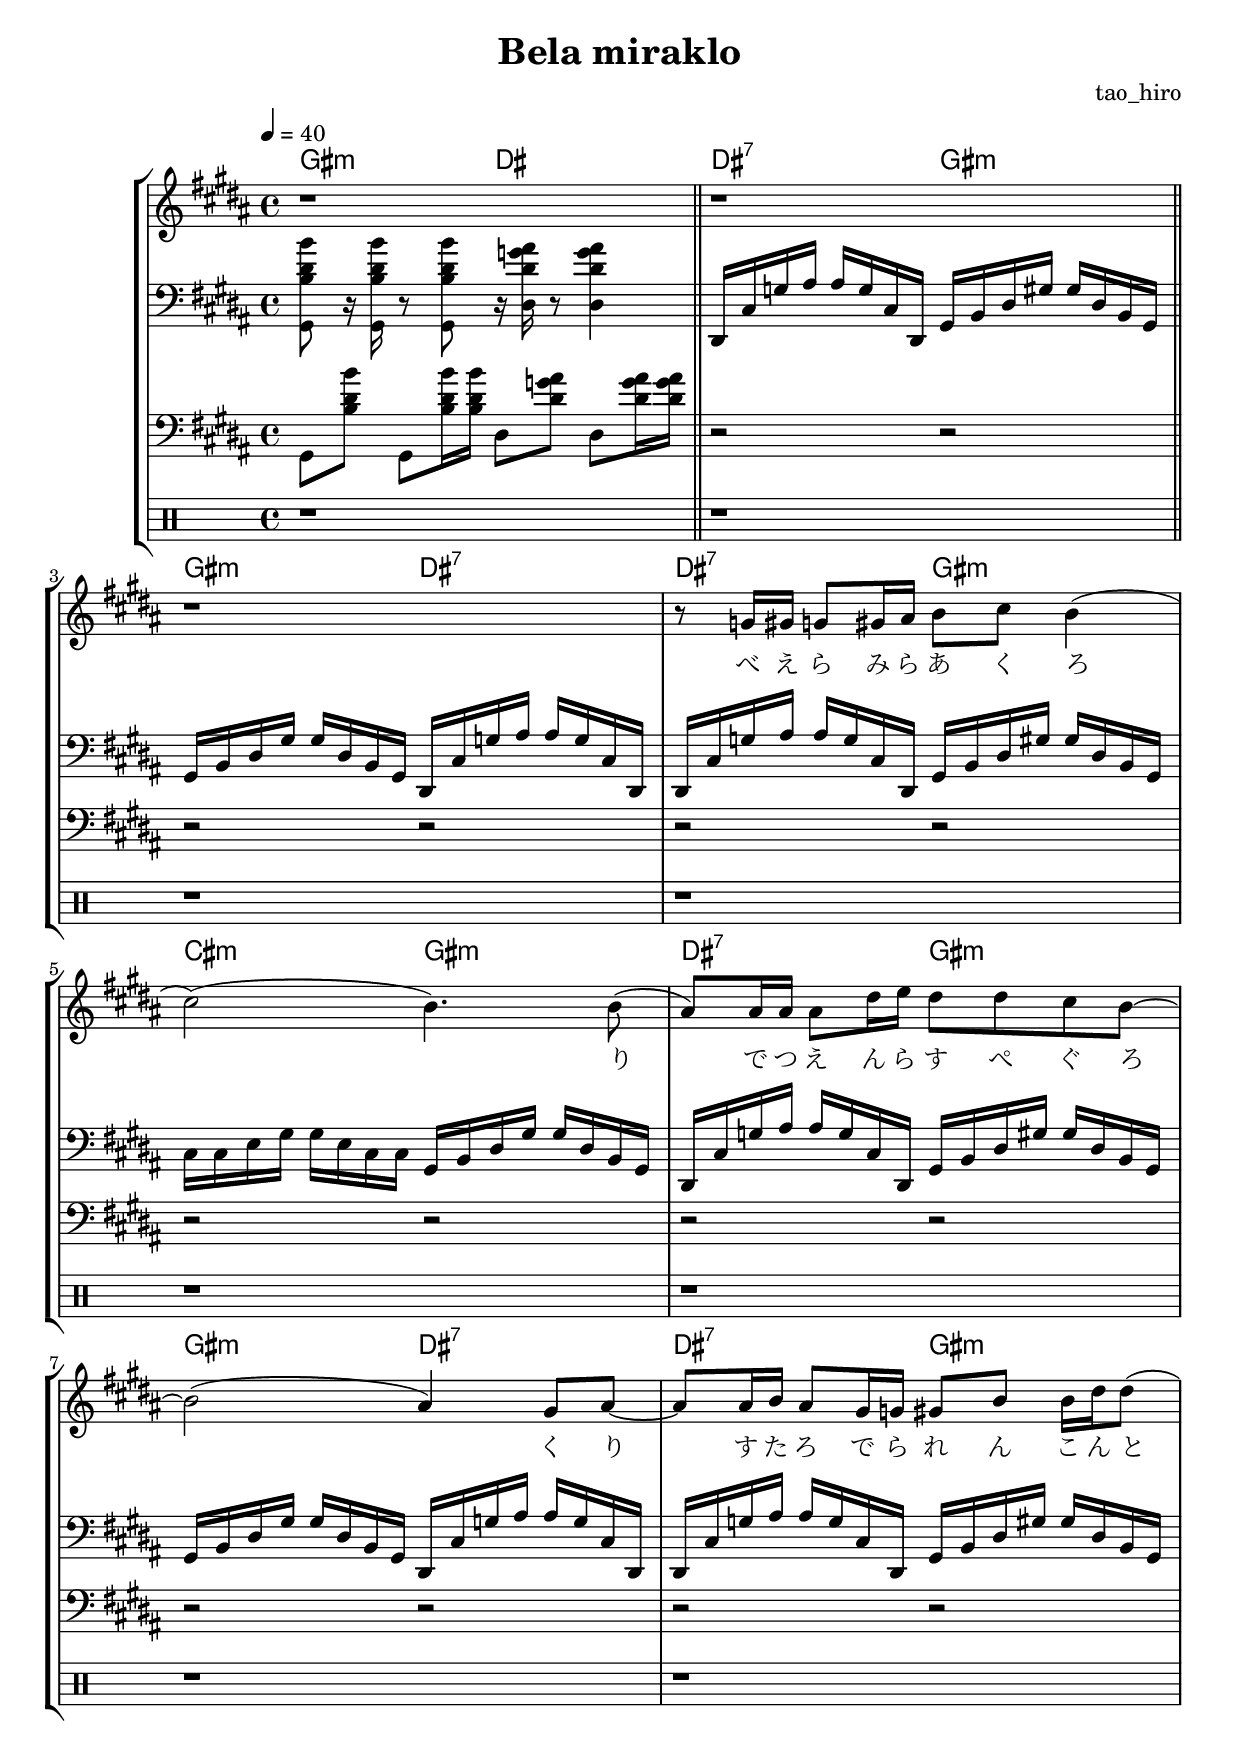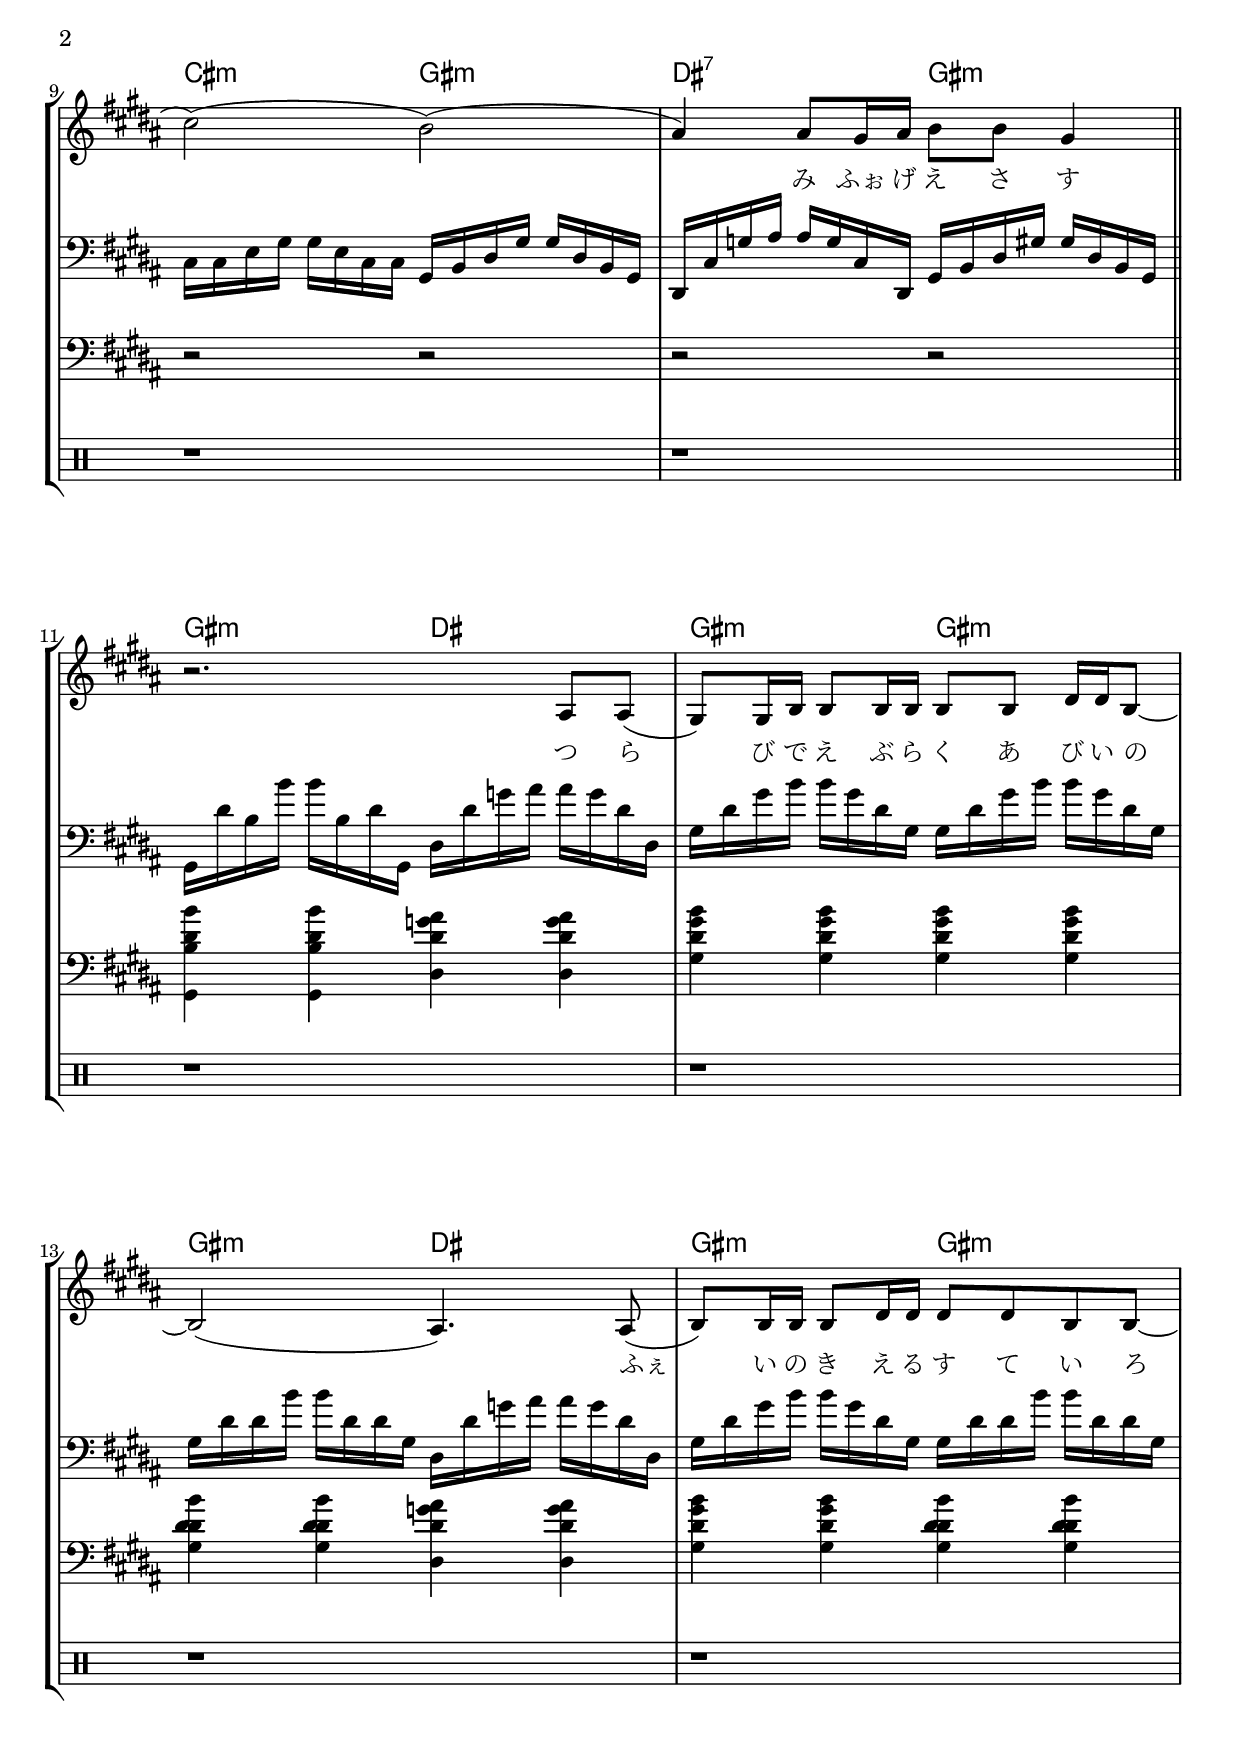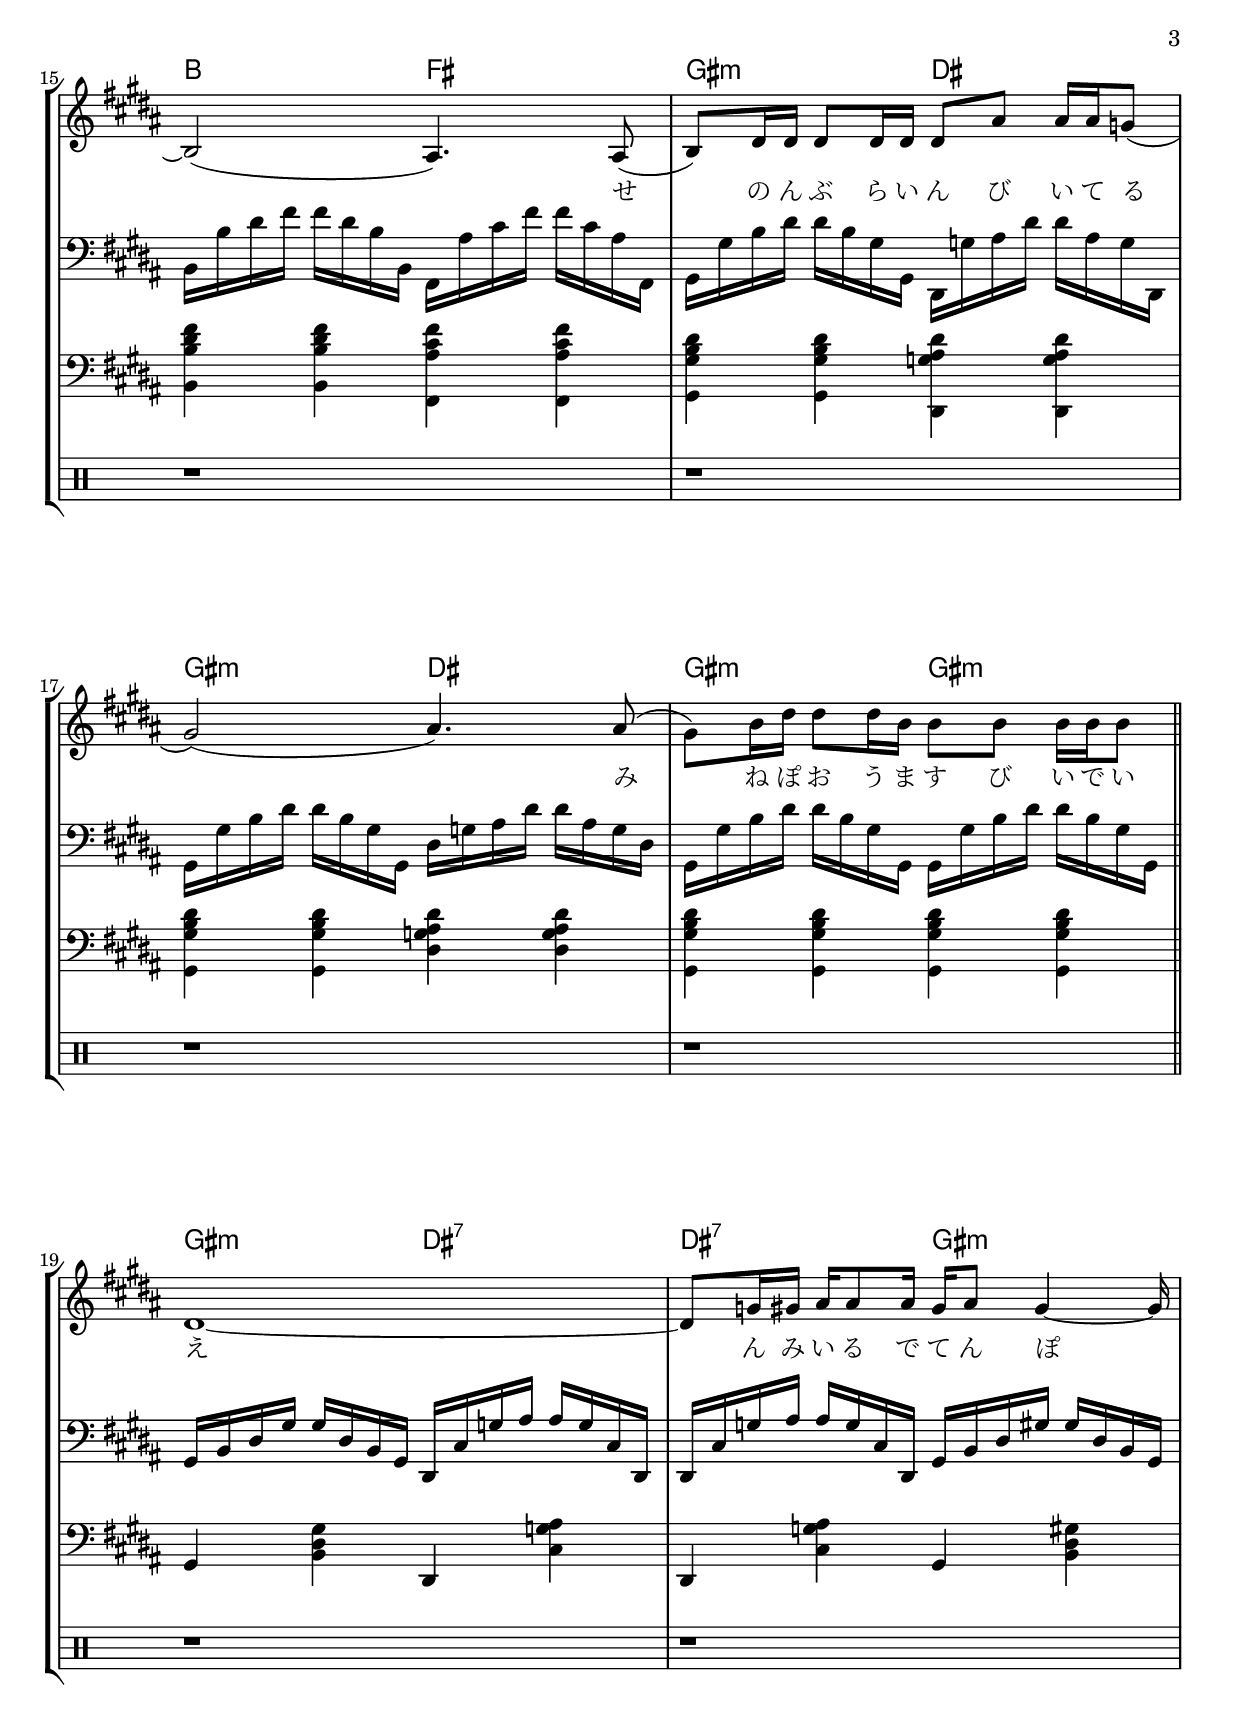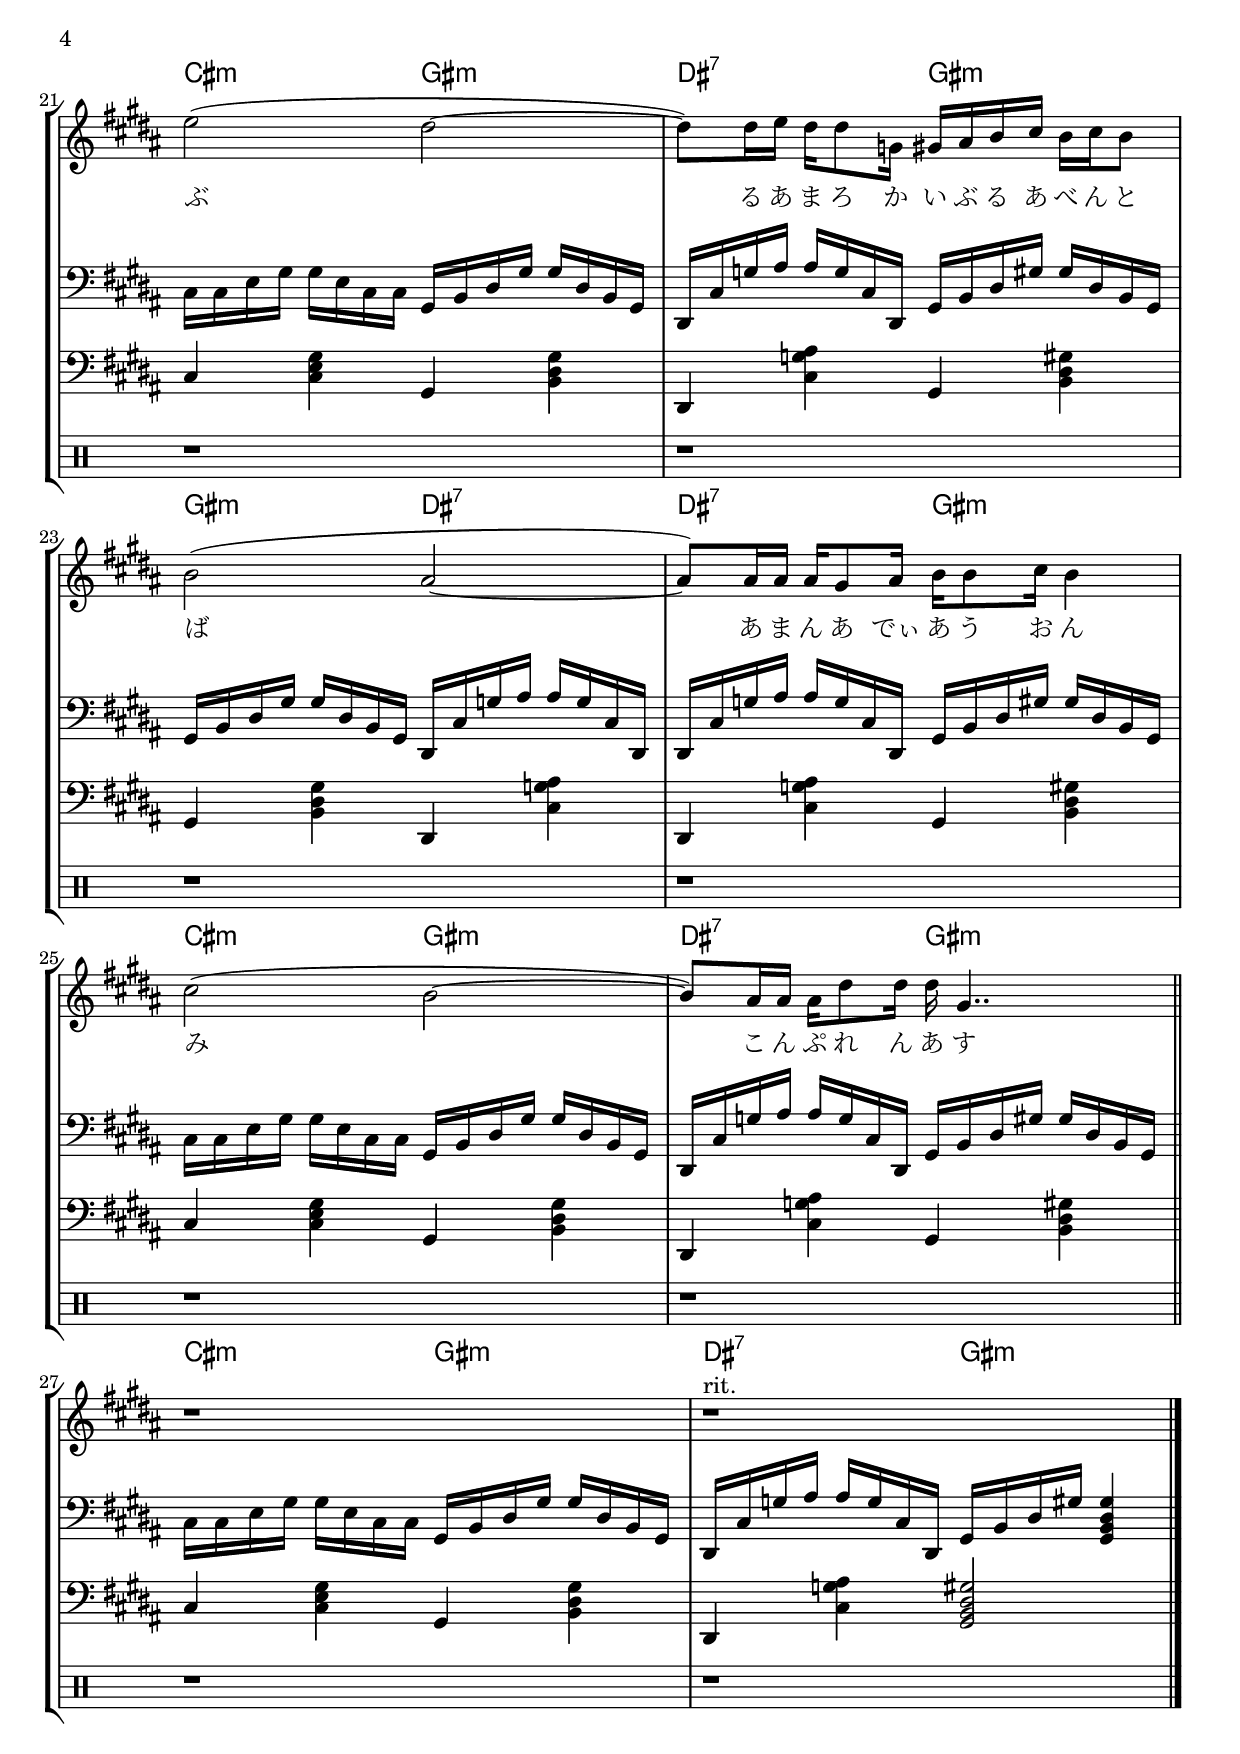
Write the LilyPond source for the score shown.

\version "2.12.1"

\header {
	title = \markup {"Bela miraklo"}
	composer = \markup \center-column {tao_hiro}
}

harmony = \chordmode {
	gis2:m dis 

	dis:7 gis:m 

	gis:m dis:7 dis:7 gis:m cis:m gis:m dis:7 gis:m gis:m dis:7 dis:7 gis:m cis:m gis:m dis:7 gis:m 

	gis:m dis gis:m gis:m gis:m dis gis:m gis:m b fis gis:m dis gis:m dis gis:m gis:m 

	gis:m dis:7 dis:7 gis:m cis:m gis:m dis:7 gis:m gis:m dis:7 dis:7 gis:m cis:m gis:m dis:7 gis:m 

	cis:m gis:m dis:7 gis:m 
}

melody = {
	\key b \major
	\tempo 4 = 40
	r1   
	r1   
	\set Staff.midiInstrument = #"fss0.42"
	r1
r8 g'16  gis'16  g'8  gis'16  ais'16  b'8  cis''8  b'4 
	(cis''2)  (b'4.)  b'8 
	(ais'8)  ais'16  ais'16  ais'8  dis''16  e''16  dis''8  dis''8  cis''8  b'8~ 
	b'2  (ais'4)  gis'8  ais'8~ 
	ais'8  ais'16  b'16  ais'8  gis'16  g'16  gis'8  b'8  b'16  dis''16  dis''8 
	(cis''2)  (b'2) 
	(ais'4)  ais'8  gis'16  ais'16  b'8  b'8  gis'4
	\set Staff.midiInstrument = #"fss0.42"
	r2. ais8  ais8 
	(gis8)  gis16  b16  b8  b16  b16  b8  b8  dis'16  dis'16  b8~ 
	b2  (ais4.)  ais8 
	(b8)  b16  b16  b8  dis'16  dis'16  dis'8  dis'8  b8  b8~ 
	b2  (ais4.)  ais8 
	(b8)  dis'16  dis'16  dis'8  dis'16  dis'16  dis'8  ais'8  ais'16  ais'16  g'8 
	(gis'2)  (ais'4.)  ais'8 
	(gis'8)  b'16  dis''16  dis''8  dis''16  b'16  b'8  b'8  b'16  b'16  b'8
	\set Staff.midiInstrument = #"fss0.42"
	 dis'1~ 
	dis'8  g'16  gis'16  ais'16  ais'8  ais'16  gis'16  ais'8  gis'4~gis'16 
	e''2  (dis''2~ 
	dis''8)  dis''16  e''16  dis''16  dis''8  g'16  gis'16  ais'16  b'16  cis''16  b'16  cis''16  b'8 
	b'2  (ais'2~ 
	ais'8)  ais'16  ais'16  ais'16  gis'8  ais'16  b'16  b'8  cis''16  b'4 
	cis''2  (b'2~ 
	b'8)  ais'16  ais'16  ais'16  dis''8  dis''16  dis''16  gis'4..
	r1 | r1^"rit." \bar "|."
}

words = \lyricmode {
	
	
	べ  え  ら  み  ら  あ  く  ろ  り  で  つ  え  ん  ら  す  ぺ  ぐ  ろ  く  り  す  た  ろ  で  ら  れ  ん  こ  ん  と  み  ふぉ  げ  え  さ  す  
	つ  ら  び  で  え  ぶ  ら  く  あ  び  い  の  ふぇ  い  の  き  え  る  す  て  い  ろ  せ  の  ん  ぶ  ら  い  ん  び  い  て  る  み  ね  ぽ  お  う  ま  す  び  い  で  い  
	え  ん  み  い  る  で  て  ん  ぽ  ぶ  る  あ  ま  ろ  か  い  ぶ  る  あ  べ  ん  と  ば  あ  ま  ん  あ  でぃ  あ  う  お  ん  み  こ  ん  ぷ  れ  ん  あ  す  
	
}

tempochange = {
	\tempo 4 = 40
	r1 \bar "||"
	\tempo 4 = 40
	r1 \bar "||"
	\tempo 4 = 40
	r1 | r1 | r1 | r1 | r1 | r1 | r1 | r1 \bar "||"
	\tempo 4 = 40
	r1 | r1 | r1 | r1 | r1 | r1 | r1 | r1 \bar "||"
	\tempo 4 = 40
	r1 | r1 | r1 | r1 | r1 | r1 | r1 | r1 \bar "||"
	\tempo 4 = 40
	r1 | \tempo 4 = 30 r2 \tempo 4 = 26 r2 \bar "|."
}

mainacc = {
	\clef bass
	\set Staff.midiInstrument = #"Violin"
	\key b \major
	\tempo 4 = 40
	<gis, dis' b b'>8 r16 <gis, dis' b b'>16 r8     <gis, dis' b b'>8
	r16 <dis dis' g' ais'>16 r8     <dis dis' g' ais'>4
	\bar "||"

	\set Staff.midiInstrument = #"Violin"
	dis,16 cis g ais ais g cis dis,
	gis,16 b, dis gis gis dis b, gis,
	\bar "||"

	\set Staff.midiInstrument = #"Violin"
	gis,16 b, dis gis gis dis b, gis,
	dis,16 cis g ais ais g cis dis,
	dis,16 cis g ais ais g cis dis,
	gis,16 b, dis gis gis dis b, gis,
	cis16 cis e gis gis e cis cis
	gis,16 b, dis gis gis dis b, gis,
	dis,16 cis g ais ais g cis dis,
	gis,16 b, dis gis gis dis b, gis,
	gis,16 b, dis gis gis dis b, gis,
	dis,16 cis g ais ais g cis dis,
	dis,16 cis g ais ais g cis dis,
	gis,16 b, dis gis gis dis b, gis,
	cis16 cis e gis gis e cis cis
	gis,16 b, dis gis gis dis b, gis,
	dis,16 cis g ais ais g cis dis,
	gis,16 b, dis gis gis dis b, gis,
	\bar "||"

	\set Staff.midiInstrument = #"Violin"
	gis,16 dis' b b' b' b dis' gis,
	dis16 dis' g' ais' ais' g' dis' dis
	gis16 dis' gis' b' b' gis' dis' gis
	gis16 dis' gis' b' b' gis' dis' gis
	gis16 dis' dis' b' b' dis' dis' gis
	dis16 dis' g' ais' ais' g' dis' dis
	gis16 dis' gis' b' b' gis' dis' gis
	gis16 dis' dis' b' b' dis' dis' gis
	b,16 b dis' fis' fis' dis' b b,
	fis,16 ais cis' fis' fis' cis' ais fis,
	gis,16 gis b dis' dis' b gis gis,
	dis,16 g ais dis' dis' ais g dis,
	gis,16 gis b dis' dis' b gis gis,
	dis16 g ais dis' dis' ais g dis
	gis,16 gis b dis' dis' b gis gis,
	gis,16 gis b dis' dis' b gis gis,
	\bar "||"

	\set Staff.midiInstrument = #"Violin"
	gis,16 b, dis gis gis dis b, gis,
	dis,16 cis g ais ais g cis dis,
	dis,16 cis g ais ais g cis dis,
	gis,16 b, dis gis gis dis b, gis,
	cis16 cis e gis gis e cis cis
	gis,16 b, dis gis gis dis b, gis,
	dis,16 cis g ais ais g cis dis,
	gis,16 b, dis gis gis dis b, gis,
	gis,16 b, dis gis gis dis b, gis,
	dis,16 cis g ais ais g cis dis,
	dis,16 cis g ais ais g cis dis,
	gis,16 b, dis gis gis dis b, gis,
	cis16 cis e gis gis e cis cis
	gis,16 b, dis gis gis dis b, gis,
	dis,16 cis g ais ais g cis dis,
	gis,16 b, dis gis gis dis b, gis,
	\bar "||"

	\set Staff.midiInstrument = #"Violin"
	cis16 cis e gis gis e cis cis
	gis,16 b, dis gis gis dis b, gis,
	dis,16 cis g ais ais g cis dis,
	gis,16 b, dis gis <gis, b, dis gis>4
	\bar "|."
}

subacc = {
	\clef bass
	\set Staff.midiInstrument = #"Concertina"
	\key b \major
	\tempo 4 = 40
	gis,8 <dis' b b'> gis, <dis' b b'>16 <dis' b b'>
	dis8 <dis' g' ais'> dis <dis' g' ais'>16 <dis' g' ais'>
	\bar "||"

	\set Staff.midiInstrument = #"Concertina"
	r2
	r2
	\bar "||"

	\set Staff.midiInstrument = #"Acoustic grand"
	r2
	r2
	r2
	r2
	r2
	r2
	r2
	r2
	r2
	r2
	r2
	r2
	r2
	r2
	r2
	r2
	\bar "||"

	\set Staff.midiInstrument = #"Concertina"
	<gis, dis' b b'>4 <gis, dis' b b'>4
	<dis dis' g' ais'>4 <dis dis' g' ais'>4
	<gis dis' gis' b'>4 <gis dis' gis' b'>4
	<gis dis' gis' b'>4 <gis dis' gis' b'>4
	<gis dis' dis' b'>4 <gis dis' dis' b'>4
	<dis dis' g' ais'>4 <dis dis' g' ais'>4
	<gis dis' gis' b'>4 <gis dis' gis' b'>4
	<gis dis' dis' b'>4 <gis dis' dis' b'>4
	<b, b dis' fis'>4 <b, b dis' fis'>4
	<fis, ais cis' fis'>4 <fis, ais cis' fis'>4
	<gis, gis b dis'>4 <gis, gis b dis'>4
	<dis, g ais dis'>4 <dis, g ais dis'>4
	<gis, gis b dis'>4 <gis, gis b dis'>4
	<dis g ais dis'>4 <dis g ais dis'>4
	<gis, gis b dis'>4 <gis, gis b dis'>4
	<gis, gis b dis'>4 <gis, gis b dis'>4
	\bar "||"

	\set Staff.midiInstrument = #"Concertina"
	gis,4 <b, dis gis>4
	dis,4 <cis g ais>4
	dis,4 <cis g ais>4
	gis,4 <b, dis gis>4
	cis4 <cis e gis>4
	gis,4 <b, dis gis>4
	dis,4 <cis g ais>4
	gis,4 <b, dis gis>4
	gis,4 <b, dis gis>4
	dis,4 <cis g ais>4
	dis,4 <cis g ais>4
	gis,4 <b, dis gis>4
	cis4 <cis e gis>4
	gis,4 <b, dis gis>4
	dis,4 <cis g ais>4
	gis,4 <b, dis gis>4
	\bar "||"

	\set Staff.midiInstrument = #"Concertina"
	cis4 <cis e gis>4
	gis,4 <b, dis gis>4
	dis,4 <cis g ais>4
	<gis, b, dis gis>2
	\bar "|."
}

percA = {
	\drummode {
	r1 \bar "||"
	r1 \bar "||"
	r1 |r1 |r1 |r1 |r1 |r1 |r1 |r1 \bar "||"
	r1 |r1 |r1 |r1 |r1 |r1 |r1 |r1 \bar "||"
	r1 |r1 |r1 |r1 |r1 |r1 |r1 |r1 \bar "||"
	r1 |r1 \bar "|."
	}
}

percB = {
	\drummode {
	r1 \bar "||"
	r1 \bar "||"
	r1 |r1 |r1 |r1 |r1 |r1 |r1 |r1 \bar "||"
	r1 |r1 |r1 |r1 |r1 |r1 |r1 |r1 \bar "||"
	r1 |r1 |r1 |r1 |r1 |r1 |r1 |r1 \bar "||"
	r1 |r1 \bar "|."
	}
}

percC = {
	\drummode {
	r1 \bar "||"
	r1 \bar "||"
	r1 |r1 |r1 |r1 |r1 |r1 |r1 |r1 \bar "||"
	r1 |r1 |r1 |r1 |r1 |r1 |r1 |r1 \bar "||"
	r1 |r1 |r1 |r1 |r1 |r1 |r1 |r1 \bar "||"
	r1 |r1 \bar "|."
	}
}

percD = {
	\drummode {
	r1 \bar "||"
	r1 \bar "||"
	r1 |r1 |r1 |r1 |r1 |r1 |r1 |r1 \bar "||"
	r1 |r1 |r1 |r1 |r1 |r1 |r1 |r1 \bar "||"
	r1 |r1 |r1 |r1 |r1 |r1 |r1 |r1 \bar "||"
	r1 |r1 \bar "|."
	}
}

percE = {
	\drummode {
	r1 \bar "||"
	r1 \bar "||"
	r1 |r1 |r1 |r1 |r1 |r1 |r1 |r1 \bar "||"
	r1 |r1 |r1 |r1 |r1 |r1 |r1 |r1 \bar "||"
	r1 |r1 |r1 |r1 |r1 |r1 |r1 |r1 \bar "||"
	r1 |r1 \bar "|."
	}
}

\score {
	<<
		\new StaffGroup <<
			\new ChordNames {\harmony}
			\new Voice = "melody" {\melody}
			\new Lyrics \lyricsto "melody" \words
			\new Staff = "mainacc" {\mainacc}
			\new Staff = "subacc" {\subacc}
			\new DrumStaff <<
				\new DrumVoice {\percA}
				\new DrumVoice {\percB}
				\new DrumVoice {\percC}
				\new DrumVoice {\percD}
				\new DrumVoice {\percE}
			>>
		>>
	>>
	\layout { }
}
